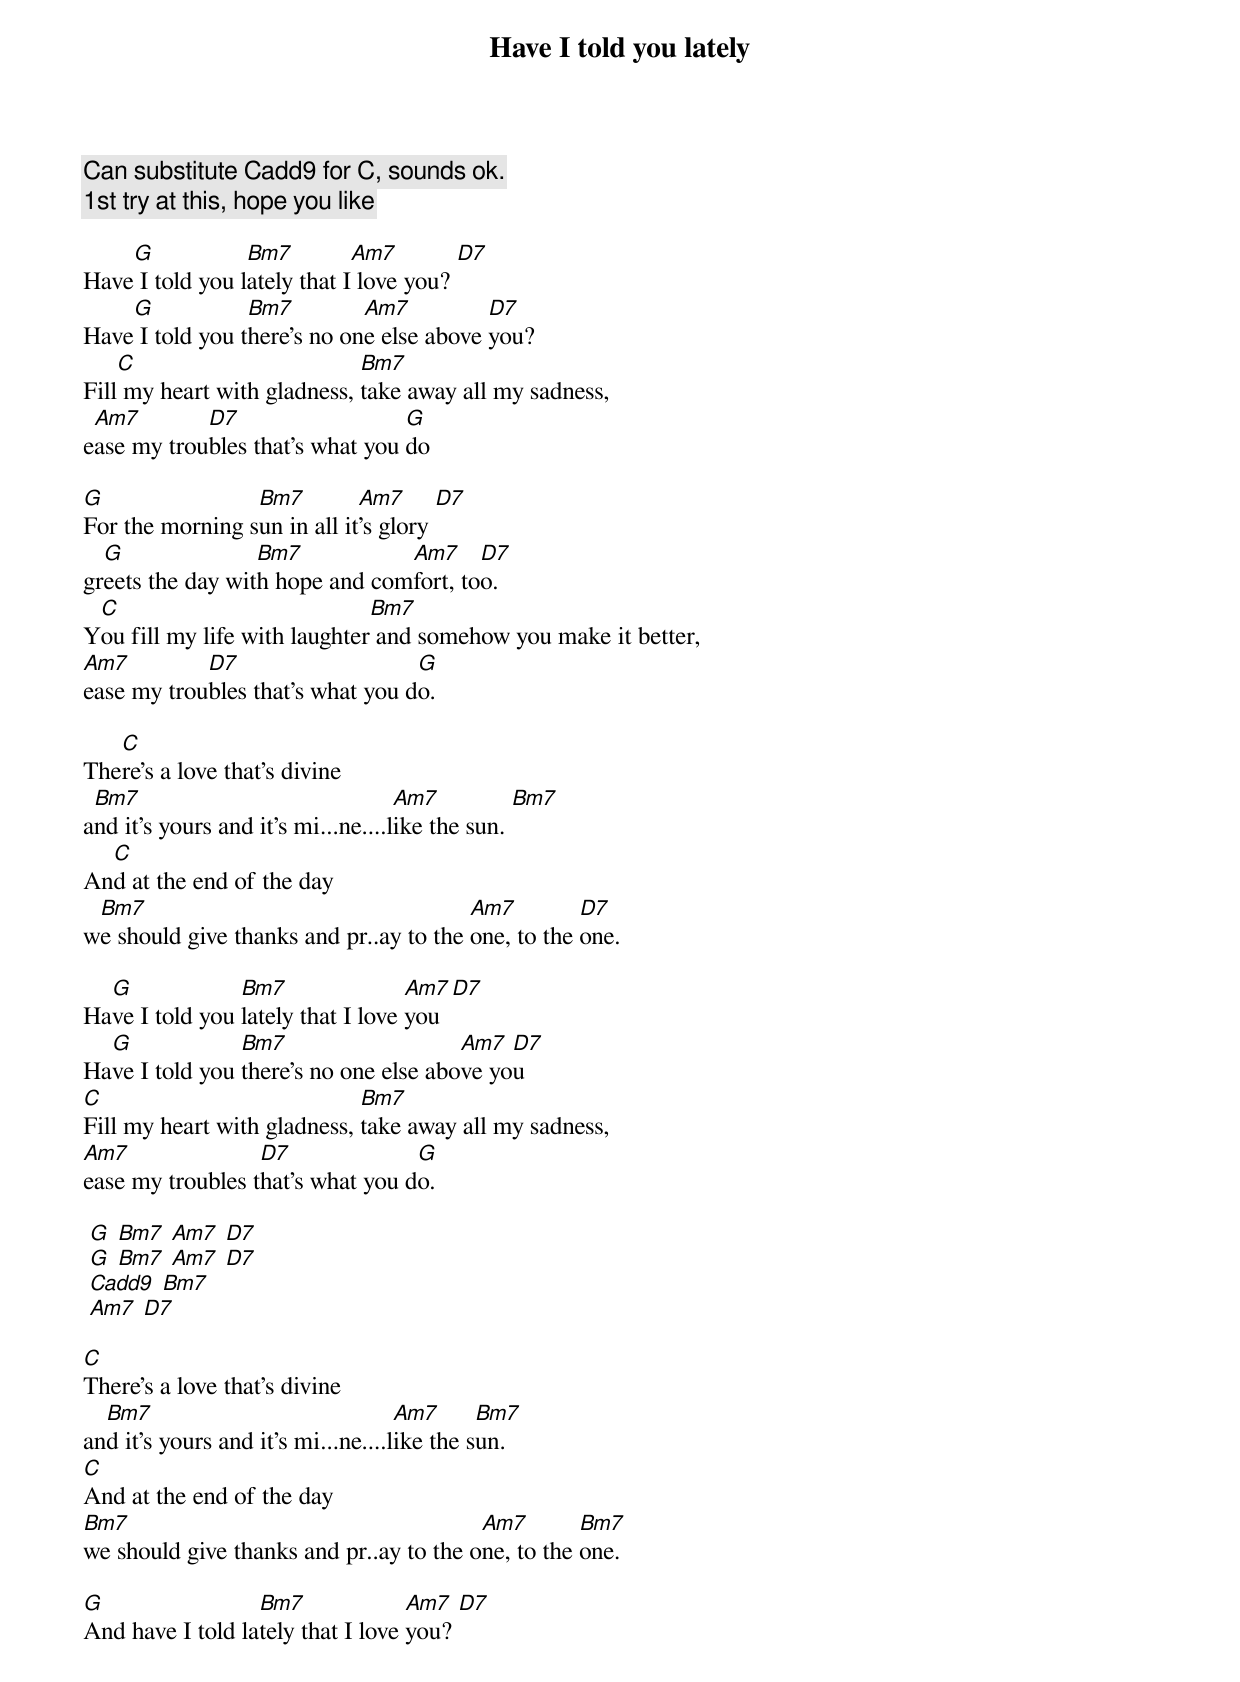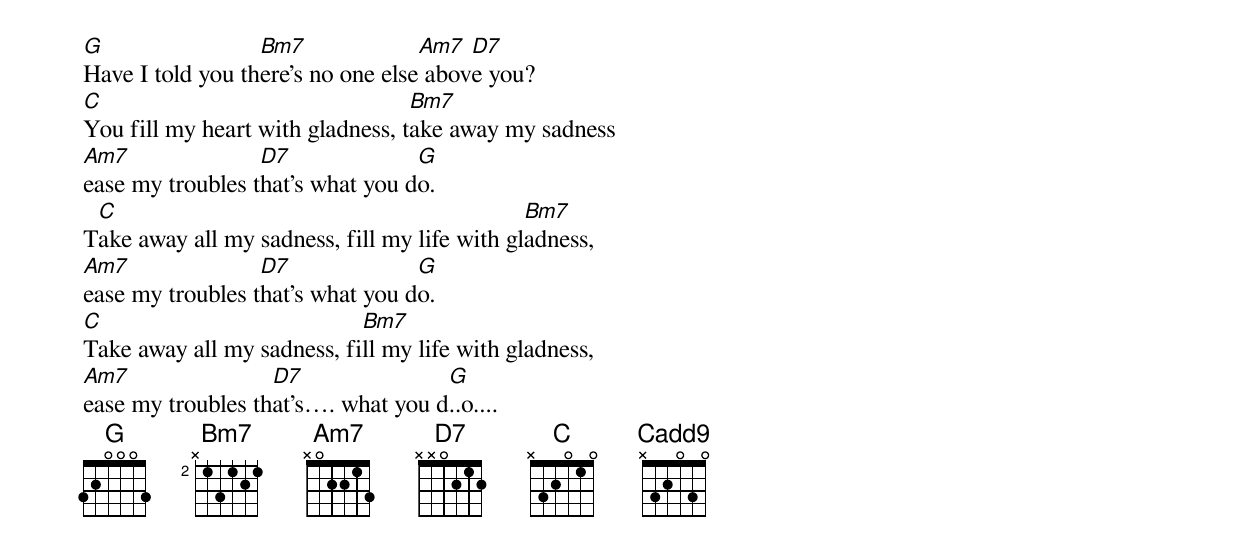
{title: Have I told you lately}

{c:Can substitute Cadd9 for C, sounds ok.}
{c:1st try at this, hope you like}

Have[G] I told you l[Bm7]ately that I[Am7] love you? [D7]
Have[G] I told you t[Bm7]here's no on[Am7]e else above [D7]you?
Fill[C] my heart with gladness, [Bm7]take away all my sadness,
e[Am7]ase my trou[D7]bles that's what you [G]do

[G]For the morning s[Bm7]un in all it[Am7]'s glory [D7]
gr[G]eets the day wit[Bm7]h hope and com[Am7]fort, to[D7]o.
Y[C]ou fill my life with laughter[Bm7] and somehow you make it better,
[Am7]ease my trou[D7]bles that's what you d[G]o.

The[C]re's a love that's divine
a[Bm7]nd it's yours and it's mi...ne....l[Am7]ike the sun. [Bm7]
An[C]d at the end of the day
w[Bm7]e should give thanks and pr..ay to the [Am7]one, to the [D7]one.

Ha[G]ve I told you [Bm7]lately that I love [Am7]you [D7]
Ha[G]ve I told you [Bm7]there's no one else abo[Am7]ve yo[D7]u
[C]Fill my heart with gladness, [Bm7]take away all my sadness,
[Am7]ease my troubles t[D7]hat's what you d[G]o.

 [G] [Bm7] [Am7] [D7]
 [G] [Bm7] [Am7] [D7]
 [Cadd9] [Bm7]
 [Am7] [D7]

[C]There's a love that's divine
an[Bm7]d it's yours and it's mi...ne....l[Am7]ike the s[Bm7]un.
[C]And at the end of the day
[Bm7]we should give thanks and pr..ay to the o[Am7]ne, to the [Bm7]one.

[G]And have I told la[Bm7]tely that I love [Am7]you? [D7]
[G]Have I told you th[Bm7]ere's no one else[Am7] abov[D7]e you?
[C]You fill my heart with gladness, t[Bm7]ake away my sadness
[Am7]ease my troubles t[D7]hat's what you d[G]o.
T[C]ake away all my sadness, fill my life with gl[Bm7]adness,
[Am7]ease my troubles t[D7]hat's what you d[G]o.
[C]Take away all my sadness, fi[Bm7]ll my life with gladness,
[Am7]ease my troubles th[D7]at's…. what you d[G]..o....
